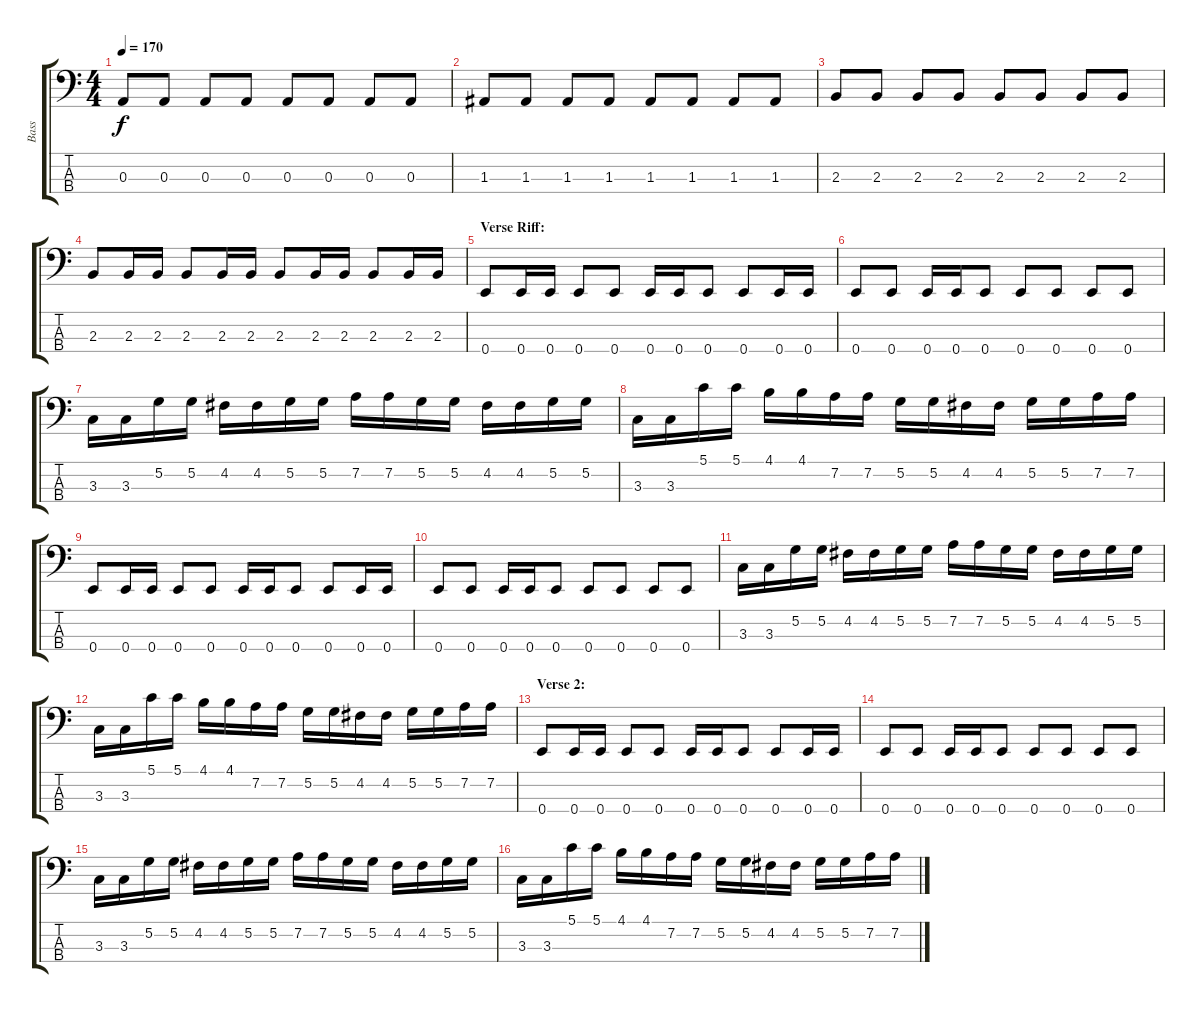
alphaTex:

\track ("Bass" "Bass") {instrument electricbasspick}
\staff {score tabs}
\tuning (G2 D2 A1 E1) {hide}
\ts (4 4)
\tempo 170
\clef f4
\ks c
0.3.8{dy f} 0.3.8 0.3.8 0.3.8 0.3.8 0.3.8 0.3.8 0.3.8 |
1.3.8 1.3.8 1.3.8 1.3.8 1.3.8 1.3.8 1.3.8 1.3.8 |
2.3.8 2.3.8 2.3.8 2.3.8 2.3.8 2.3.8 2.3.8 2.3.8 |
2.3.8 2.3.16 2.3.16 2.3.8 2.3.16 2.3.16 2.3.8 2.3.16 2.3.16 2.3.8 2.3.16 2.3.16 |
\section ("" "Verse Riff:")
0.4.8 0.4.16 0.4.16 0.4.8 0.4.8 0.4.16 0.4.16 0.4.8 0.4.8 0.4.16 0.4.16 |
0.4.8 0.4.8 0.4.16 0.4.16 0.4.8 0.4.8 0.4.8 0.4.8 0.4.8 |
3.3.16 3.3.16 5.2.16 5.2.16 4.2.16 4.2.16 5.2.16 5.2.16 7.2.16 7.2.16 5.2.16 5.2.16 4.2.16 4.2.16 5.2.16 5.2.16 |
3.3.16 3.3.16 5.1.16 5.1.16 4.1.16 4.1.16 7.2.16 7.2.16 5.2.16 5.2.16 4.2.16 4.2.16 5.2.16 5.2.16 7.2.16 7.2.16 |
0.4.8 0.4.16 0.4.16 0.4.8 0.4.8 0.4.16 0.4.16 0.4.8 0.4.8 0.4.16 0.4.16 |
0.4.8 0.4.8 0.4.16 0.4.16 0.4.8 0.4.8 0.4.8 0.4.8 0.4.8 |
3.3.16 3.3.16 5.2.16 5.2.16 4.2.16 4.2.16 5.2.16 5.2.16 7.2.16 7.2.16 5.2.16 5.2.16 4.2.16 4.2.16 5.2.16 5.2.16 |
3.3.16 3.3.16 5.1.16 5.1.16 4.1.16 4.1.16 7.2.16 7.2.16 5.2.16 5.2.16 4.2.16 4.2.16 5.2.16 5.2.16 7.2.16 7.2.16 |
\section ("" "Verse 2:")
0.4.8 0.4.16 0.4.16 0.4.8 0.4.8 0.4.16 0.4.16 0.4.8 0.4.8 0.4.16 0.4.16 |
0.4.8 0.4.8 0.4.16 0.4.16 0.4.8 0.4.8 0.4.8 0.4.8 0.4.8 |
3.3.16 3.3.16 5.2.16 5.2.16 4.2.16 4.2.16 5.2.16 5.2.16 7.2.16 7.2.16 5.2.16 5.2.16 4.2.16 4.2.16 5.2.16 5.2.16 |
3.3.16 3.3.16 5.1.16 5.1.16 4.1.16 4.1.16 7.2.16 7.2.16 5.2.16 5.2.16 4.2.16 4.2.16 5.2.16 5.2.16 7.2.16 7.2.16
